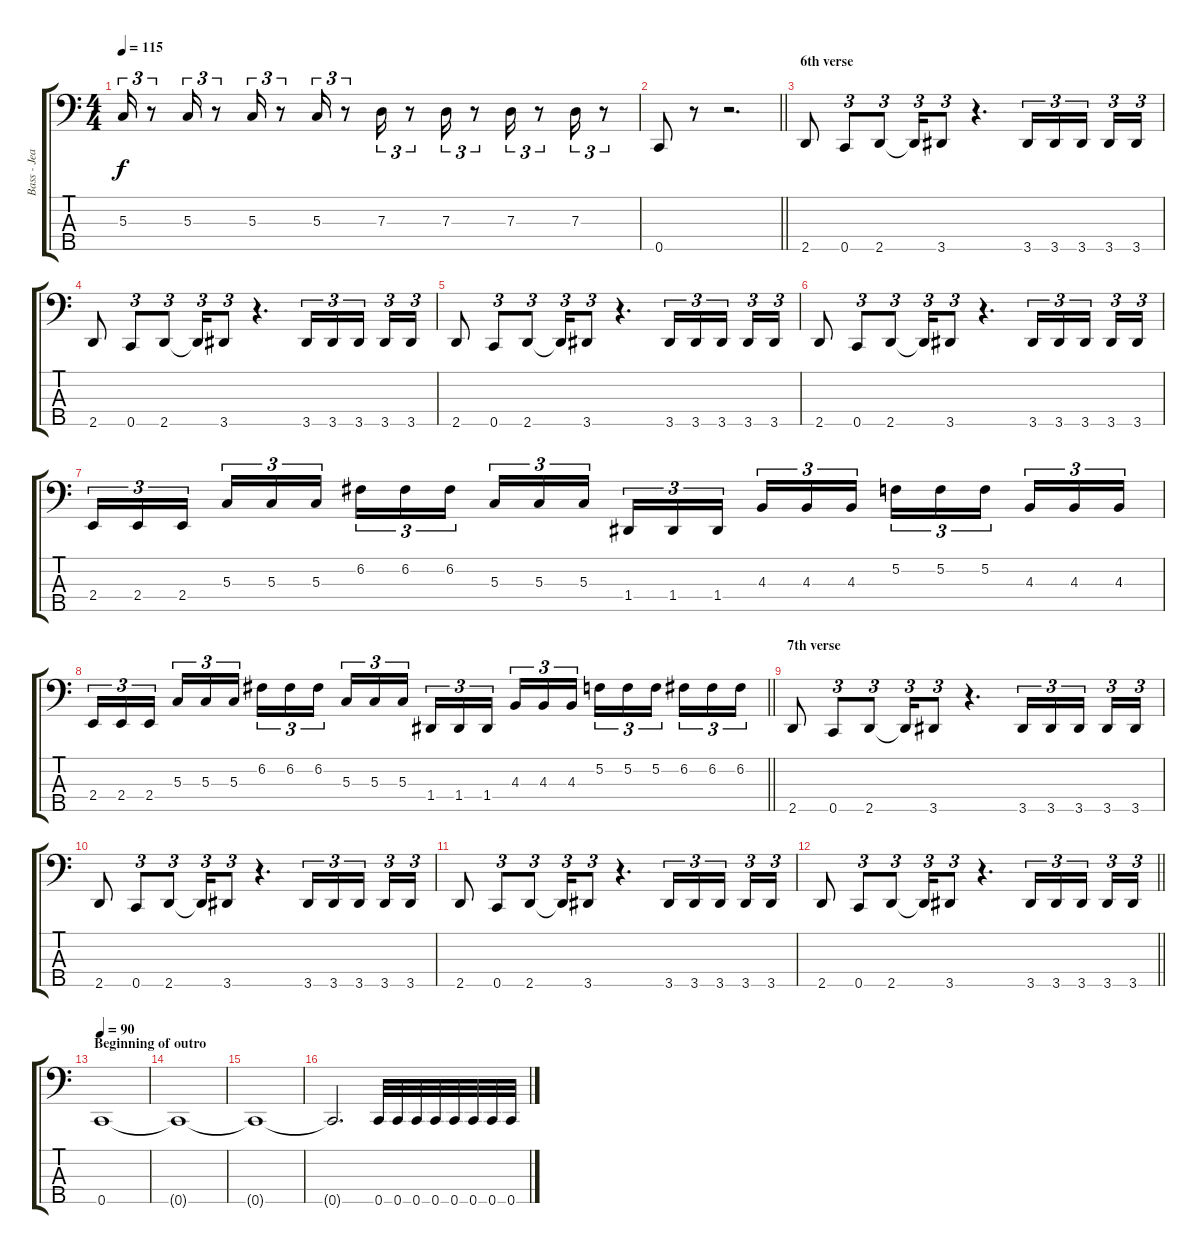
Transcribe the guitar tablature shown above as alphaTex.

\track ("Bass - Jean Michel Labadie" "Bass - Jea") {instrument electricbasspick}
\staff {score tabs}
\tuning (F2 C2 G1 D1 C1) {hide}
\ts (4 4)
\tempo 115
\clef f4
\ks c
5.3.16{tu (3 2) dy f} r.8{tu (3 2)} 5.3.16{tu (3 2)} r.8{tu (3 2)} 5.3.16{tu (3 2)} r.8{tu (3 2)} 5.3.16{tu (3 2)} r.8{tu (3 2)} 7.3.16{tu (3 2)} r.8{tu (3 2)} 7.3.16{tu (3 2)} r.8{tu (3 2)} 7.3.16{tu (3 2)} r.8{tu (3 2)} 7.3.16{tu (3 2)} r.8{tu (3 2)} |
\barLineRight lightlight
0.5.8 r.8 r.2{d} |
\section ("" "6th verse")
2.5.8 0.5.8{tu (3 2)} 2.5.8{tu (3 2)} 2.5{t}.16{tu (3 2)} 3.5.8{tu (3 2)} r.4{d} 3.5.16{tu (3 2)} 3.5.16{tu (3 2)} 3.5.16{tu (3 2) beam splitsecondary} 3.5.16{tu (3 2)} 3.5.16{tu (3 2)} |
2.5.8 0.5.8{tu (3 2)} 2.5.8{tu (3 2)} 2.5{t}.16{tu (3 2)} 3.5.8{tu (3 2)} r.4{d} 3.5.16{tu (3 2)} 3.5.16{tu (3 2)} 3.5.16{tu (3 2) beam splitsecondary} 3.5.16{tu (3 2)} 3.5.16{tu (3 2)} |
2.5.8 0.5.8{tu (3 2)} 2.5.8{tu (3 2)} 2.5{t}.16{tu (3 2)} 3.5.8{tu (3 2)} r.4{d} 3.5.16{tu (3 2)} 3.5.16{tu (3 2)} 3.5.16{tu (3 2) beam splitsecondary} 3.5.16{tu (3 2)} 3.5.16{tu (3 2)} |
2.5.8 0.5.8{tu (3 2)} 2.5.8{tu (3 2)} 2.5{t}.16{tu (3 2)} 3.5.8{tu (3 2)} r.4{d} 3.5.16{tu (3 2)} 3.5.16{tu (3 2)} 3.5.16{tu (3 2) beam splitsecondary} 3.5.16{tu (3 2)} 3.5.16{tu (3 2)} |
2.4.16{tu (3 2)} 2.4.16{tu (3 2)} 2.4.16{tu (3 2) beam splitsecondary} 5.3.16{tu (3 2)} 5.3.16{tu (3 2)} 5.3.16{tu (3 2)} 6.2.16{tu (3 2)} 6.2.16{tu (3 2)} 6.2.16{tu (3 2) beam splitsecondary} 5.3.16{tu (3 2)} 5.3.16{tu (3 2)} 5.3.16{tu (3 2)} 1.4.16{tu (3 2)} 1.4.16{tu (3 2)} 1.4.16{tu (3 2) beam splitsecondary} 4.3.16{tu (3 2)} 4.3.16{tu (3 2)} 4.3.16{tu (3 2)} 5.2.16{tu (3 2)} 5.2.16{tu (3 2)} 5.2.16{tu (3 2) beam splitsecondary} 4.3.16{tu (3 2)} 4.3.16{tu (3 2)} 4.3.16{tu (3 2)} |
\barLineRight lightlight
2.4.16{tu (3 2)} 2.4.16{tu (3 2)} 2.4.16{tu (3 2) beam splitsecondary} 5.3.16{tu (3 2)} 5.3.16{tu (3 2)} 5.3.16{tu (3 2)} 6.2.16{tu (3 2)} 6.2.16{tu (3 2)} 6.2.16{tu (3 2) beam splitsecondary} 5.3.16{tu (3 2)} 5.3.16{tu (3 2)} 5.3.16{tu (3 2)} 1.4.16{tu (3 2)} 1.4.16{tu (3 2)} 1.4.16{tu (3 2) beam splitsecondary} 4.3.16{tu (3 2)} 4.3.16{tu (3 2)} 4.3.16{tu (3 2)} 5.2.16{tu (3 2)} 5.2.16{tu (3 2)} 5.2.16{tu (3 2) beam splitsecondary} 6.2.16{tu (3 2)} 6.2.16{tu (3 2)} 6.2.16{tu (3 2)} |
\section ("" "7th verse")
2.5.8 0.5.8{tu (3 2)} 2.5.8{tu (3 2)} 2.5{t}.16{tu (3 2)} 3.5.8{tu (3 2)} r.4{d} 3.5.16{tu (3 2)} 3.5.16{tu (3 2)} 3.5.16{tu (3 2) beam splitsecondary} 3.5.16{tu (3 2)} 3.5.16{tu (3 2)} |
2.5.8 0.5.8{tu (3 2)} 2.5.8{tu (3 2)} 2.5{t}.16{tu (3 2)} 3.5.8{tu (3 2)} r.4{d} 3.5.16{tu (3 2)} 3.5.16{tu (3 2)} 3.5.16{tu (3 2) beam splitsecondary} 3.5.16{tu (3 2)} 3.5.16{tu (3 2)} |
2.5.8 0.5.8{tu (3 2)} 2.5.8{tu (3 2)} 2.5{t}.16{tu (3 2)} 3.5.8{tu (3 2)} r.4{d} 3.5.16{tu (3 2)} 3.5.16{tu (3 2)} 3.5.16{tu (3 2) beam splitsecondary} 3.5.16{tu (3 2)} 3.5.16{tu (3 2)} |
\barLineRight lightlight
2.5.8 0.5.8{tu (3 2)} 2.5.8{tu (3 2)} 2.5{t}.16{tu (3 2)} 3.5.8{tu (3 2)} r.4{d} 3.5.16{tu (3 2)} 3.5.16{tu (3 2)} 3.5.16{tu (3 2) beam splitsecondary} 3.5.16{tu (3 2)} 3.5.16{tu (3 2)} |
\section ("" "Beginning of outro")
\tempo 90
0.5.1 |
0.5{t}.1 |
0.5{t}.1 |
0.5{t}.2{d} 0.5.32 0.5.32 0.5.32 0.5.32 0.5.32 0.5.32 0.5.32 0.5.32
